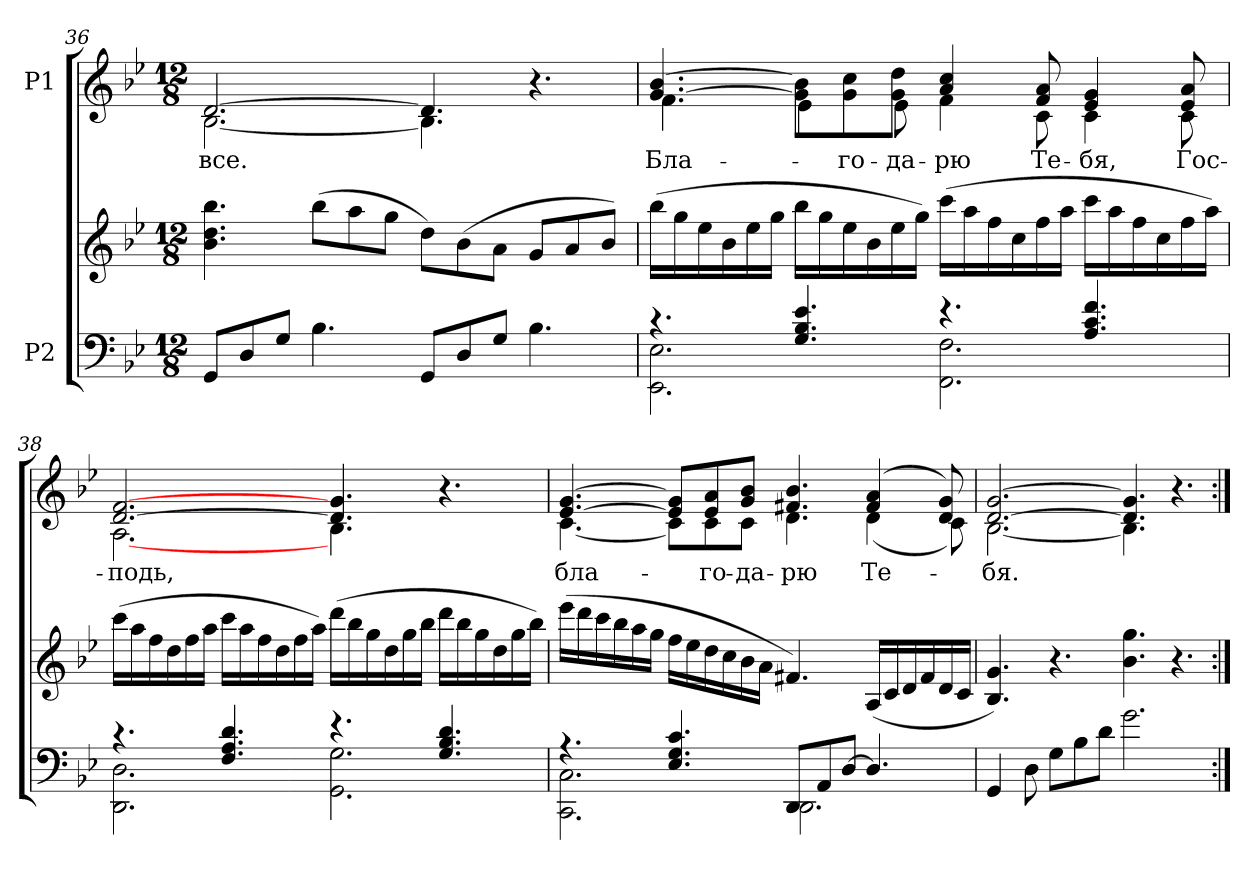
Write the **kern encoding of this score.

**kern	**kern	**kern	**text
*part2	*part2	*part1	*part1
*staff3	*staff2	*staff1	*staff1
*I"P2	*	*I"P1	*
*clefF4	*clefG2	*clefG2	*
*k[b-e-]	*k[b-e-]	*k[b-e-]	*
*B-:	*B-:	*B-:	*
*M12/8	*M12/8	*M12/8	*
=36	=36	=36	=36
!	!	!	!LO:LY:b:color=#000000
*	*	*^	*
8GGi/L	4.b-i\ 4.ddi 4.bb-i	[>2.di/	[<2.B-i\	все.
8Di/	.	.	.	.
8Gi/J	.	.	.	.
4.B-i\	(8bb-i\L	.	.	.
.	8aai\	.	.	.
.	8ggi\J	.	.	.
8GGi/L	8ddi\L)	4.di/]	4.B-i\]	.
8Di/	(8b-i\	.	.	.
8Gi/J	8ai\J	.	.	.
4.B-i\	8gi/L	4.r	4.ryy	.
.	8ai/	.	.	.
.	8b-i/J)	.	.	.
!!LO:LB:g=z	!!
=37	=37	=37	=37	=37
*^	*	*	*	*
!	!	!	!	!	!LO:LY:b:color=#000000
4.r	2.EE-i\ 2.E-i	(16bb-i\LL	[>4.gi/ [>4.b-i	4.fi\	Бла-
.	.	16ggi\	.	.	.
.	.	16ee-i\	.	.	.
.	.	16b-i\	.	.	.
.	.	16ee-i\	.	.	.
.	.	16ggi\JJ	.	.	.
4.Gi/ 4.B-i 4.e-i	.	16bb-i\LL	8gi]\ 8b-i]\L	4e-i\	.
.	.	16ggi\	.	.	.
!	!	!	!	!	!LO:LY:b:color=#000000
.	.	16ee-i\	8gi\ 8cci\	.	-го-
.	.	16b-i\	.	.	.
!	!	!	!	!	!LO:LY:b:color=#000000
.	.	16ee-i\	8gi\ 8ddi\J	8e-i\	-да-
.	.	16ggi\JJ)	.	.	.
!	!	!	!	!	!LO:LY:b:color=#000000
4.r	2.FFi\ 2.Fi	(16ccci\LL	4ai/ 4cci	4fi\	-рю
.	.	16aai\	.	.	.
.	.	16ffi\	.	.	.
.	.	16cci\	.	.	.
!	!	!	!	!	!LO:LY:b:color=#000000
.	.	16ffi\	8fi/ 8ai	8ci\	Те-
.	.	16aai\JJ	.	.	.
!	!	!	!	!	!LO:LY:b:color=#000000
4.Ai/ 4.ci 4.fi	.	16ccci\LL	4e-i/ 4gi	4ci\	-бя,
.	.	16aai\	.	.	.
.	.	16ffi\	.	.	.
.	.	16cci\	.	.	.
!	!	!	!	!	!LO:LY:b:color=#000000
.	.	16ffi\	8e-i/ 8ai	8ci\	Гос-
.	.	16aai\JJ)	.	.	.
=38	=38	=38	=38	=38	=38
!	!	!	!	!	!LO:LY:b:color=#000000
4.r	2.DDi\ 2.Di	(16ccci\LL	[>2.di/ [>2.fi	[<2.Ai\	-подь,
.	.	16aai\	.	.	.
.	.	16ffi\	.	.	.
.	.	16ddi\	.	.	.
.	.	16ffi\	.	.	.
.	.	16aai\JJ	.	.	.
4.Fi/ 4.Ai 4.di	.	16ccci\LL	.	.	.
.	.	16aai\	.	.	.
.	.	16ffi\	.	.	.
.	.	16ddi\	.	.	.
.	.	16ffi\	.	.	.
.	.	16aai\JJ)	.	.	.
4.r	2.GGi\ 2.Gi	(16dddi\LL	4.di/] 4.gi	4.B-i\	.
.	.	16bb-i\	.	.	.
.	.	16ggi\	.	.	.
.	.	16ddi\	.	.	.
.	.	16ggi\	.	.	.
.	.	16bb-i\JJ	.	.	.
4.Gi/ 4.B-i 4.di	.	16dddi\LL	4.r	4.ryy	.
.	.	16bb-i\	.	.	.
.	.	16ggi\	.	.	.
.	.	16ddi\	.	.	.
.	.	16ggi\	.	.	.
.	.	16bb-i\JJ)	.	.	.
!!LO:LB:g=z	!!
=39	=39	=39	=39	=39	=39
!	!	!	!	!	!LO:LY:b:color=#000000
4.r	2.CCi\ 2.Ci	(16eee-i\LL	[>4.e-i/ [>4.gi	[<4.ci\	бла-
.	.	16dddi\	.	.	.
.	.	16ccci\	.	.	.
.	.	16bb-i\	.	.	.
.	.	16aai\	.	.	.
.	.	16ggi\JJ	.	.	.
4.E-i/ 4.Gi 4.ci	.	16ffi\LL	8e-i]/ 8gi]/L	8ci\L]	.
.	.	16ee-i\	.	.	.
!	!	!	!	!	!LO:LY:b:color=#000000
.	.	16ddi\	8e-i/ 8ai/	8ci\	-го-
.	.	16cci\	.	.	.
!	!	!	!	!	!LO:LY:b:color=#000000
.	.	16b-i\	8gi/ 8b-i/J	8ci\J	-да-
.	.	16ai\JJ	.	.	.
!	!	!	!	!	!LO:LY:b:color=#000000
8DDi/L	2.DDi\	4.f#Xi/)	4.f#Xi/ 4.b-i	4.di\	-рю
8AAi/	.	.	.	.	.
[>8Di/J	.	.	.	.	.
!	!	!	!	!	!LO:LY:b:color=#000000
4.Di/]	.	(16Ai/LL	(4f#i/ 4ai	(4di\	Те-
.	.	16ci/	.	.	.
.	.	16di/	.	.	.
.	.	16f#i/	.	.	.
.	.	16di/	8di/ 8gi)	8ci\)	.
.	.	16ci/JJ	.	.	.
*v	*v	*	*	*	*
=40	=40	=40	=40	=40
!	!	!	!	!LO:LY:b:color=#000000
4GGi/	4.B-i/ 4.gi)	[>2.di/ [>2.gi	[<2.B-i\	-бя.
8Di\	.	.	.	.
8Gi\L	4.r	.	.	.
8B-i\	.	.	.	.
8di\J	.	.	.	.
2.gi\	4.b-i\ 4.ggi	4.di/] 4.gi]	4.B-i\]	.
.	4.r	4.r	4.ryy	.
*	*	*v	*v	*
=:|!	=:|!	=:|!	=:|!
*-	*-	*-	*-
